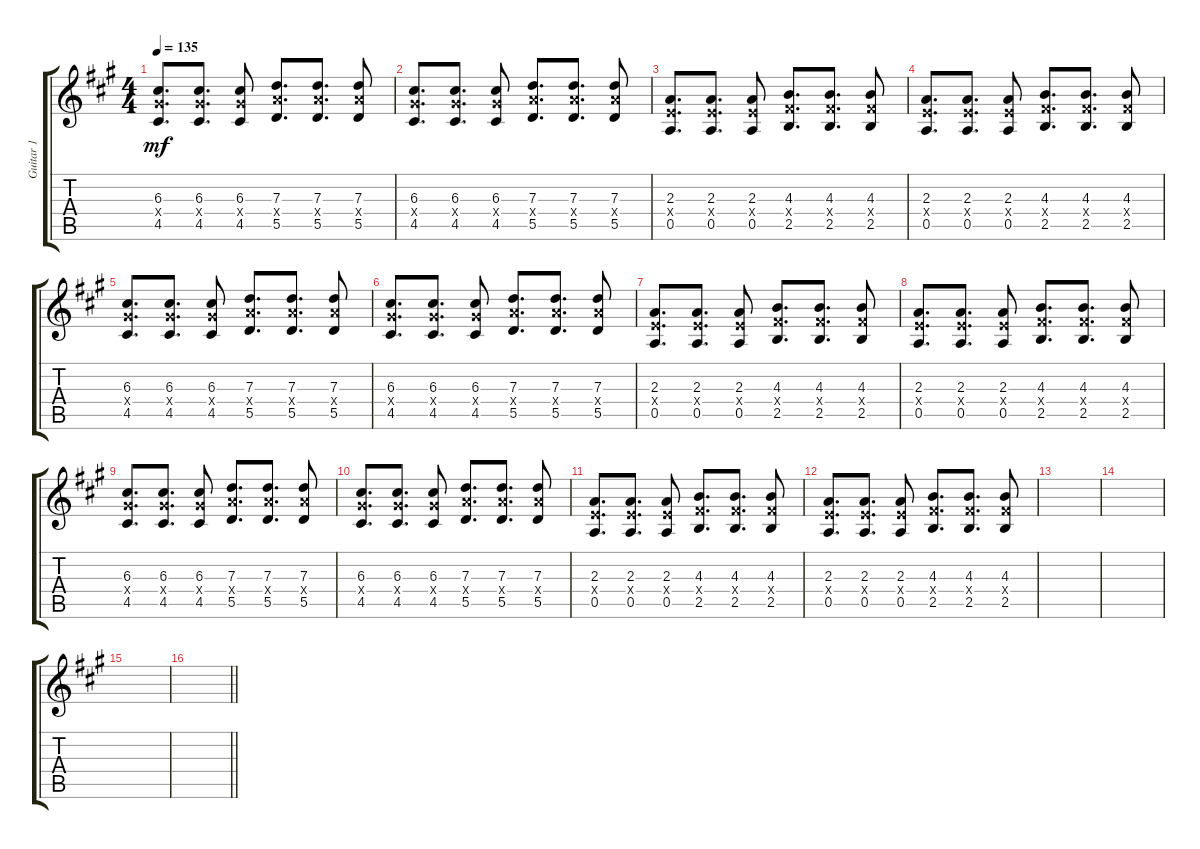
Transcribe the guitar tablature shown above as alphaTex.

\track ("Guitar 1" "Guitar 1") {instrument overdrivenguitar}
\staff {score tabs}
\tuning (E4 B3 G3 D3 A2 D2) {hide}
\ts (4 4)
\tempo 135
\clef g2
\ks a
(6.3 6.4{x} 4.5).8{d dy mf} (6.3 6.4{x} 4.5).8{d} (6.3 6.4{x} 4.5).8 (7.3 7.4{x} 5.5).8{d} (7.3 7.4{x} 5.5).8{d} (7.3 7.4{x} 5.5).8 |
(6.3 6.4{x} 4.5).8{d} (6.3 6.4{x} 4.5).8{d} (6.3 6.4{x} 4.5).8 (7.3 7.4{x} 5.5).8{d} (7.3 7.4{x} 5.5).8{d} (7.3 7.4{x} 5.5).8 |
(2.3 2.4{x} 0.5).8{d} (2.3 2.4{x} 0.5).8{d} (2.3 2.4{x} 0.5).8 (4.3 4.4{x} 2.5).8{d} (4.3 4.4{x} 2.5).8{d} (4.3 4.4{x} 2.5).8 |
(2.3 2.4{x} 0.5).8{d} (2.3 2.4{x} 0.5).8{d} (2.3 2.4{x} 0.5).8 (4.3 4.4{x} 2.5).8{d} (4.3 4.4{x} 2.5).8{d} (4.3 4.4{x} 2.5).8 |
(6.3 6.4{x} 4.5).8{d} (6.3 6.4{x} 4.5).8{d} (6.3 6.4{x} 4.5).8 (7.3 7.4{x} 5.5).8{d} (7.3 7.4{x} 5.5).8{d} (7.3 7.4{x} 5.5).8 |
(6.3 6.4{x} 4.5).8{d} (6.3 6.4{x} 4.5).8{d} (6.3 6.4{x} 4.5).8 (7.3 7.4{x} 5.5).8{d} (7.3 7.4{x} 5.5).8{d} (7.3 7.4{x} 5.5).8 |
(2.3 2.4{x} 0.5).8{d} (2.3 2.4{x} 0.5).8{d} (2.3 2.4{x} 0.5).8 (4.3 4.4{x} 2.5).8{d} (4.3 4.4{x} 2.5).8{d} (4.3 4.4{x} 2.5).8 |
(2.3 2.4{x} 0.5).8{d} (2.3 2.4{x} 0.5).8{d} (2.3 2.4{x} 0.5).8 (4.3 4.4{x} 2.5).8{d} (4.3 4.4{x} 2.5).8{d} (4.3 4.4{x} 2.5).8 |
(6.3 6.4{x} 4.5).8{d} (6.3 6.4{x} 4.5).8{d} (6.3 6.4{x} 4.5).8 (7.3 7.4{x} 5.5).8{d} (7.3 7.4{x} 5.5).8{d} (7.3 7.4{x} 5.5).8 |
(6.3 6.4{x} 4.5).8{d} (6.3 6.4{x} 4.5).8{d} (6.3 6.4{x} 4.5).8 (7.3 7.4{x} 5.5).8{d} (7.3 7.4{x} 5.5).8{d} (7.3 7.4{x} 5.5).8 |
(2.3 2.4{x} 0.5).8{d} (2.3 2.4{x} 0.5).8{d} (2.3 2.4{x} 0.5).8 (4.3 4.4{x} 2.5).8{d} (4.3 4.4{x} 2.5).8{d} (4.3 4.4{x} 2.5).8 |
(2.3 2.4{x} 0.5).8{d} (2.3 2.4{x} 0.5).8{d} (2.3 2.4{x} 0.5).8 (4.3 4.4{x} 2.5).8{d} (4.3 4.4{x} 2.5).8{d} (4.3 4.4{x} 2.5).8 |
|
|
|
\barLineRight lightlight
